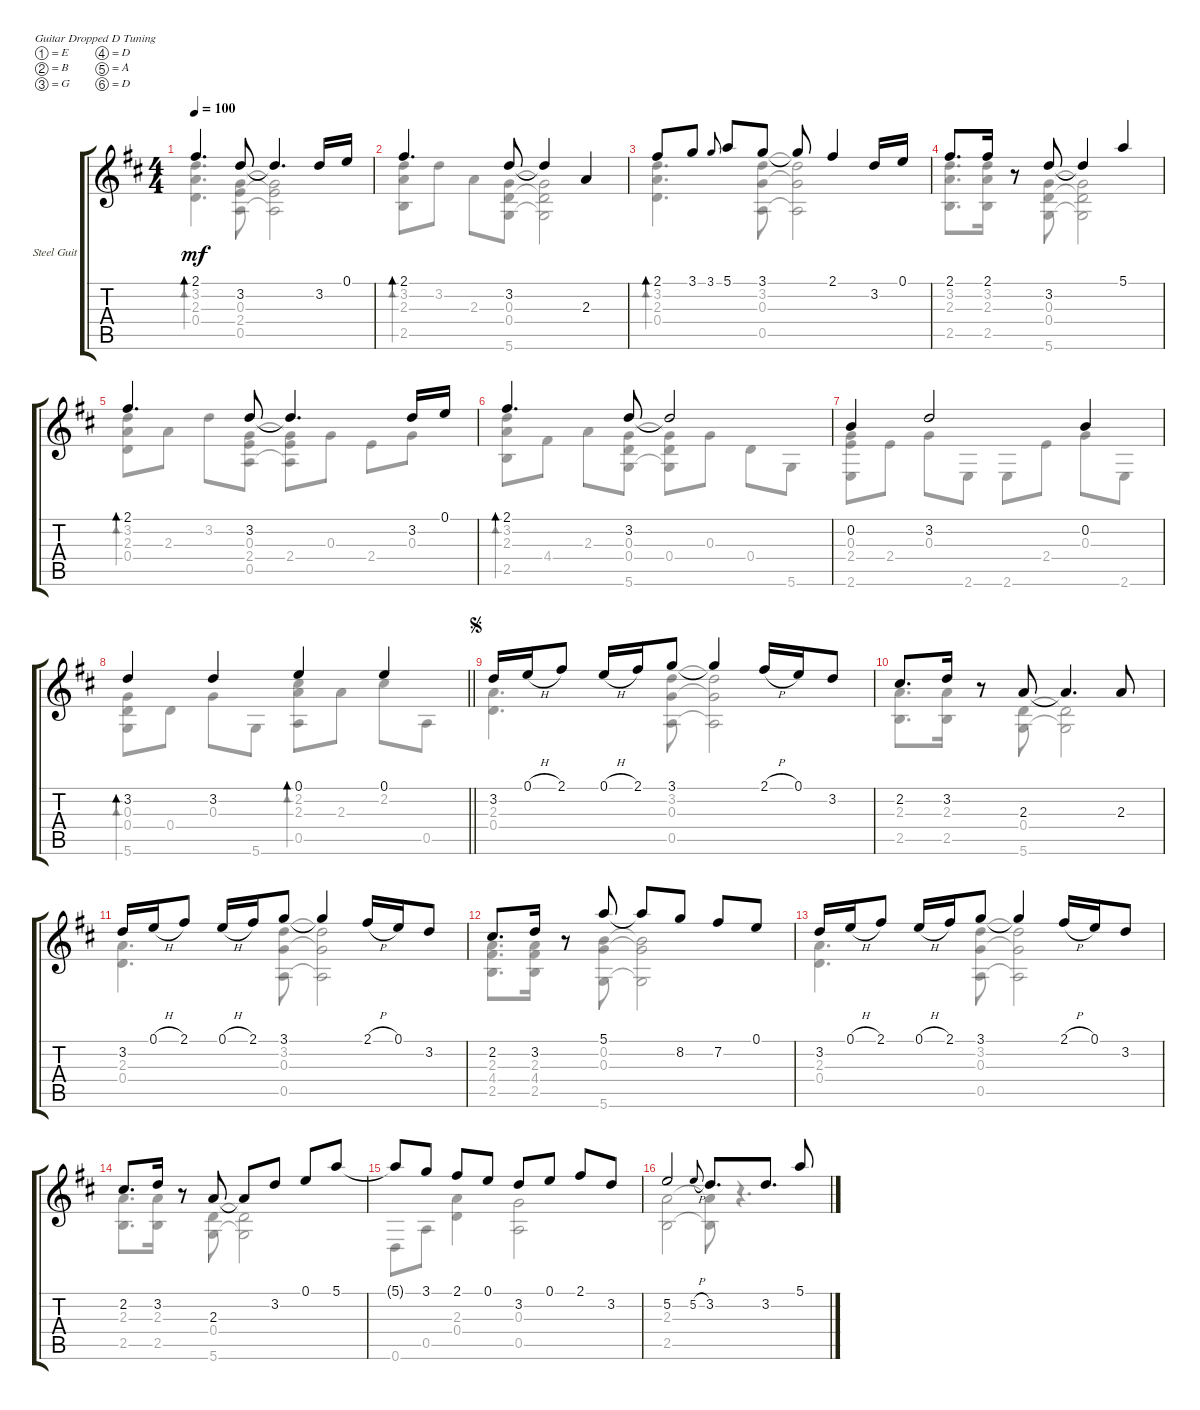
\defaultSystemsLayout 4
\bracketExtendMode groupsimilarinstruments
\firstSystemTrackNameOrientation horizontal
\otherSystemsTrackNameOrientation horizontal
\track ("Steel Guitar" "Steel Guit") {instrument acousticguitarsteel}
\staff {score tabs}
\tuning (E4 B3 G3 D3 A2 D2)
\voice
\ts (4 4)
\tempo 100
\clef g2
\ks d
2.1.4{d bd 30 dy mf instrument acousticguitarsteel} 3.2.8 3.2{t}.4{d} 3.2.16 0.1.16 |
2.1.4{d bd 30} 3.2.8 3.2{t}.4 2.3.4 |
2.1.8{bd 30} 3.1.8 3.1.8{gr onbeat} 5.1.8 3.1.8 3.1{t}.8 2.1.4 3.2.16 0.1.16 |
2.1.8{d} 2.1.16 r.8 3.2.8 3.2{t}.4 5.1.4 |
2.1.4{d bd 30} 3.2.8 3.2{t}.4{d} 3.2.16 0.1.16 |
2.1.4{d bd 30} 3.2.8 3.2{t}.2 |
0.2.4 3.2.2 0.2.4 |
\barLineRight lightlight
3.2.4{bd 30} 3.2.4 0.1.4{bd 30} 0.1.4 |
\jump segno
3.2.16 0.1{h}.16 2.1.8 0.1{h}.16 2.1.16 3.1.8 3.1{t}.4 2.1{h}.16 0.1.16 3.2.8 |
2.2.8{d} 3.2.16 r.8 2.3.8 2.3{t}.4{d} 2.3.8 |
3.2.16 0.1{h}.16 2.1.8 0.1{h}.16 2.1.16 3.1.8 3.1{t}.4 2.1{h}.16 0.1.16 3.2.8 |
2.2.8{d} 3.2.16 r.8 5.1.8 5.1{t}.8 8.2.8 7.2.8 0.1.8 |
3.2.16 0.1{h}.16 2.1.8 0.1{h}.16 2.1.16 3.1.8 3.1{t}.4 2.1{h}.16 0.1.16 3.2.8 |
2.2.8{d} 3.2.16 r.8 2.3.8 2.3{t}.8 3.2.8 0.1.8 5.1.8 |
5.1{t}.8 3.1.8 2.1.8 0.1.8 3.2.8 0.1.8 2.1.8 3.2.8 |
5.2.2 5.2{h}.8{gr onbeat} 3.2.8{d} 3.2.8{d} 5.1.8
\voice
\clef g2
\ottava regular
\simile none
\ks d
(3.2 2.3 0.4).4{d bd 30 dy mf} (0.3 2.4 0.5).8 (0.5{t} 2.4{t} 0.3{t}).2 |
(3.2 2.3 2.5).8{bd 119} 3.2.8 2.3.8 (0.3 0.4 5.6).8 (0.4{t} 0.3{t} 5.6{t}).2 |
(3.2 2.3 0.4).4{d bd 119} (3.2 0.3 0.5).8 (0.5{t} 0.3{t} 3.2{t}).2 |
(3.2 2.3 2.5).8{d} (3.2 2.3 2.5).16 r.8 (5.6 0.4 0.3).8 (0.4{t} 5.6{t} 0.3{t}).2 |
(3.2 2.3 0.4).8{bd 119} 2.3.8 3.2.8 (0.5 0.3 2.4).8 (0.3{t} 0.5{t} 2.4).8 0.3.8 2.4.8 0.3.8 |
(3.2 2.3 2.5).8{bd 118} 4.4.8 2.3.8 (5.6 0.4 0.3).8 (0.3{t} 5.6{t} 0.4).8 0.3.8 0.4.8 5.6.8 |
(2.6 0.3 2.4).8 2.4.8 0.3.8 2.6.8 2.6.8 2.4.8 0.3.8 2.6.8 |
\barLineRight lightlight
(5.6 0.3 0.4).8{bd 30} 0.4.8 0.3.8 5.6.8 (0.5 2.2 2.3).8{bd 30} 2.3.8 2.2.8 0.5.8 |
(2.3 0.4).4{d} (3.2 0.5 0.3).8 (3.2{t} 0.3{t} 0.5{t}).2 |
(2.3 2.5).8{d} (2.3 2.5).16 r.8 (0.4 5.6).8 (5.6{t} 0.4{t}).2 |
(2.3 0.4).4{d} (3.2 0.5 0.3).8 (3.2{t} 0.3{t} 0.5{t}).2 |
(2.3 2.5 4.4).8{d} (2.3 2.5 4.4).16 r.8 (5.6 0.2 0.3).8 (5.6{t} 0.3{t} 0.2{t}).2 |
(2.3 0.4).4{d} (3.2 0.5 0.3).8 (3.2{t} 0.3{t} 0.5{t}).2 |
(2.3 2.5).8{d} (2.3 2.5).16 r.8 (0.4 5.6).8 (5.6{t} 0.4{t}).2 |
0.6.8 0.5.8 (0.4 2.3).4 (0.5 0.3).2 |
(2.5 2.3).2 (2.3{t} 2.5{t}).8 r.4{d}
